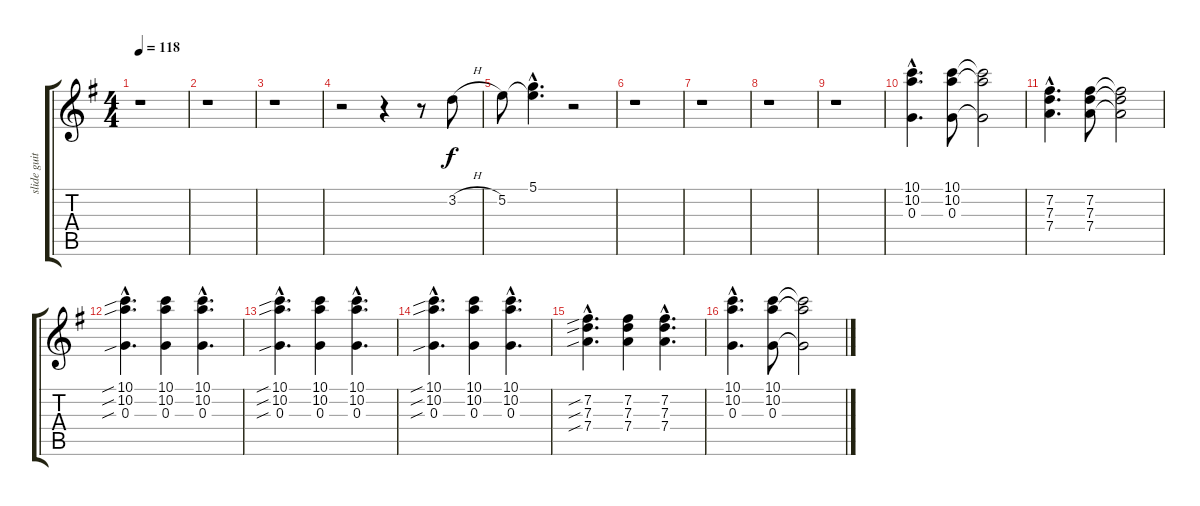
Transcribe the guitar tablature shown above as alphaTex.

\track ("slide guitar Open G" "slide guit") {instrument electricguitarjazz}
\staff {score tabs}
\tuning (D4 B3 G3 D3 G2 D2) {hide}
\ts (4 4)
\tempo 118
\clef g2
\ks g
r.1{dy f} |
r.1 |
r.1 |
r.2 r.4 r.8 3.2{h}.8 |
5.2.8 (5.1{hac} 5.2{hac t}).4{d} r.2 |
r.1 |
r.1 |
r.1 |
r.1 |
(10.1{hac} 10.2{hac} 0.3{hac}).4{d} (10.1 10.2 0.3).8 (10.1{t} 10.2{t} 0.3{t}).2 |
(7.2{hac} 7.3{hac} 7.4{hac}).4{d} (7.2 7.3 7.4).8 (7.2{t} 7.3{t} 7.4{t}).2 |
(10.1{sib hac} 10.2{sib hac} 0.3{sib hac}).4{d} (10.1 10.2 0.3).4 (10.1{hac} 10.2{hac} 0.3{hac}).4{d} |
(10.1{sib hac} 10.2{sib hac} 0.3{sib hac}).4{d} (10.1 10.2 0.3).4 (10.1{hac} 10.2{hac} 0.3{hac}).4{d} |
(10.1{sib hac} 10.2{sib hac} 0.3{sib hac}).4{d} (10.1 10.2 0.3).4 (10.1{hac} 10.2{hac} 0.3{hac}).4{d} |
(7.2{sib hac} 7.3{sib hac} 7.4{sib hac}).4{d} (7.2 7.3 7.4).4 (7.2{hac} 7.3{hac} 7.4{hac}).4{d} |
(10.1{hac} 10.2{hac} 0.3{hac}).4{d} (10.1 10.2 0.3).8 (10.1{t} 10.2{t} 0.3{t}).2
